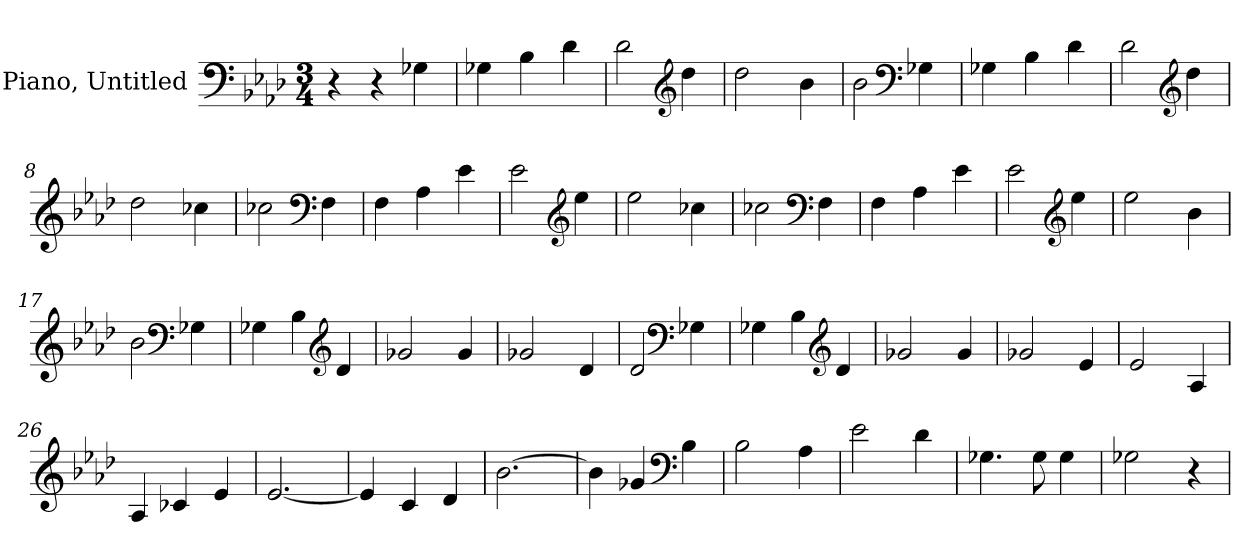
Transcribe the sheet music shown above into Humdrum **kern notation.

**kern
*part1
*staff1
*I"Piano, Untitled
*I'Pno.
*clefF4
*k[b-e-a-d-]
*M3/4
*MM150
=1
4r
4r
4G-X\
=2
4G-X\
4B-\
4d-\
=3
2d-\
*clefG2
4dd-\
=4
2dd-\
4b-\
=5
2b-\
*clefF4
4G-X\
=6
4G-X\
4B-\
4d-\
=7
2d-\
*clefG2
4dd-\
=8
2dd-\
4cc-X\
=9
2cc-X\
*clefF4
4F\
!!LO:LB:g=z
=10
4F\
4A-\
4e-\
=11
2e-\
*clefG2
4ee-\
=12
2ee-\
4cc-X\
=13
2cc-X\
*clefF4
4F\
=14
4F\
4A-\
4e-\
=15
2e-\
*clefG2
4ee-\
=16
2ee-\
4b-\
=17
2b-\
*clefF4
4G-X\
=18
4G-X\
4B-\
*clefG2
4d-/
!!LO:LB:g=z
=19
2g-X/
4g-/
=20
2g-X/
4d-/
=21
2d-/
*clefF4
4G-X\
=22
4G-X\
4B-\
*clefG2
4d-/
=23
2g-X/
4g-/
=24
2g-X/
4e-/
=25
2e-/
4A-/
=26
4A-/
4c-X/
4e-/
=27
[2.e-/
=28
4e-/]
4c/
4d-/
=29
[2.b-\
!!LO:LB:g=z
=30
4b-\]
4g-X/
*clefF4
4B-\
=31
2B-\
4A-\
=32
2e-\
4d-\
=33
4.G-X\
8G-\
4G-\
=34
2G-X\
4r
=
*-
